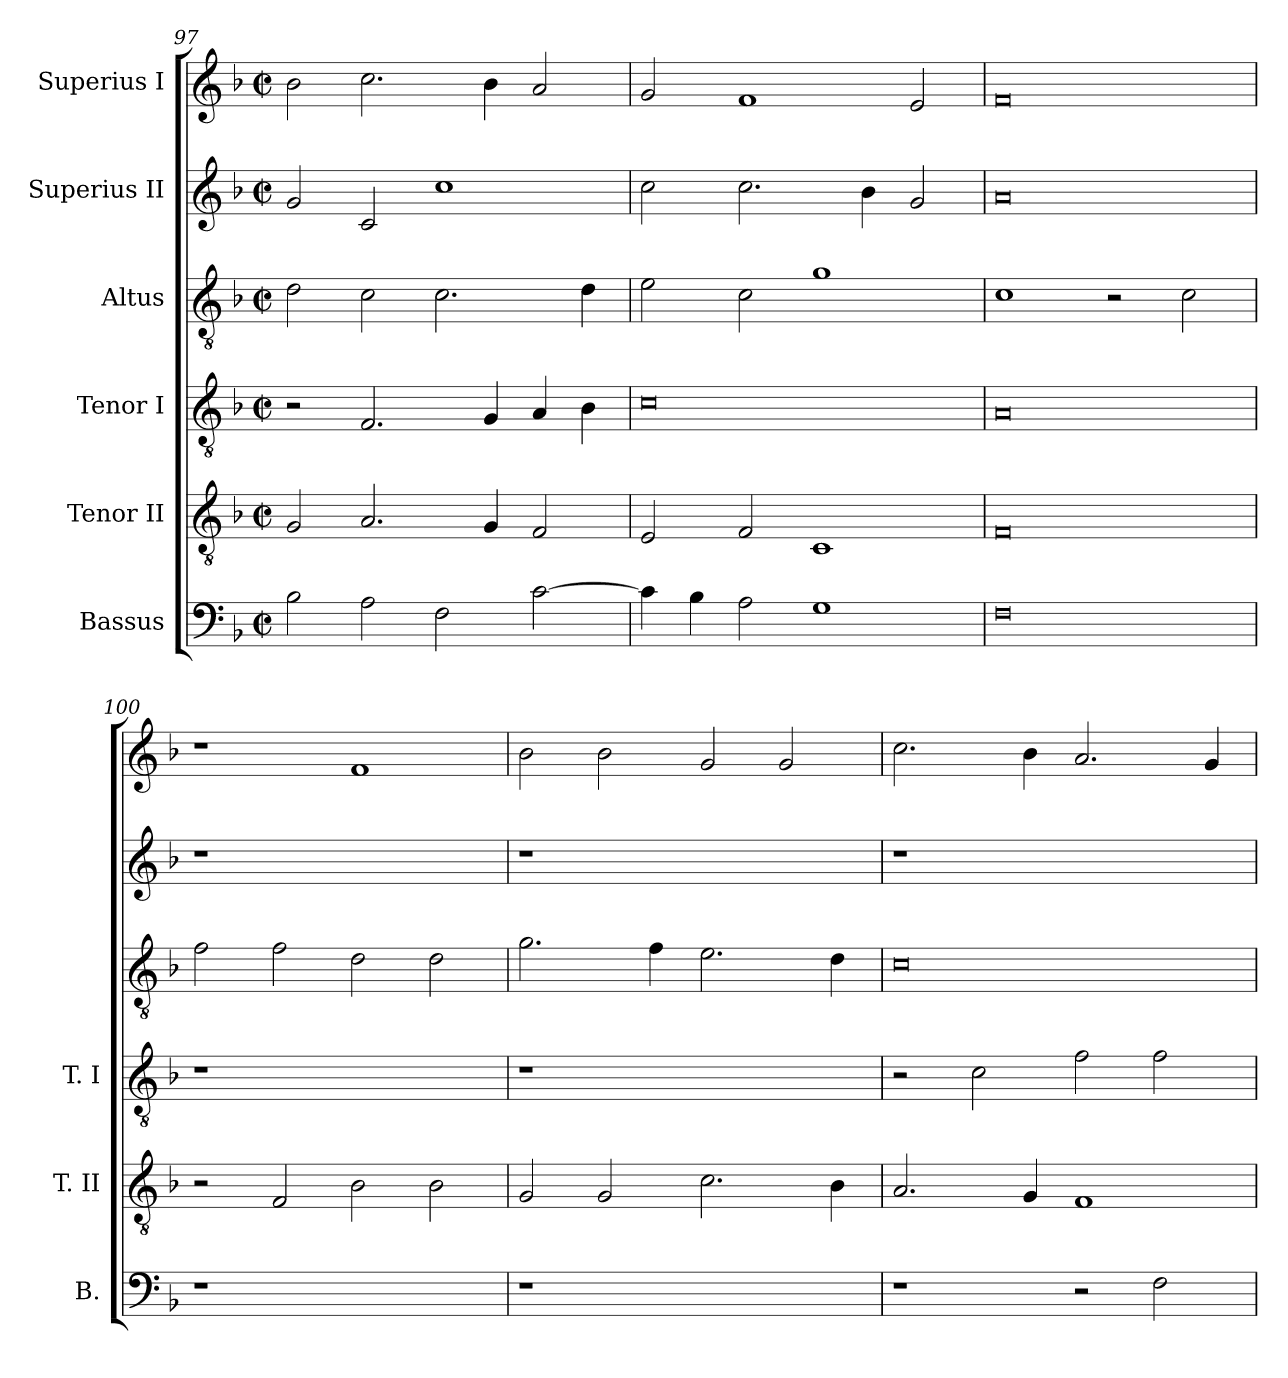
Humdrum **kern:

**kern	**kern	**kern	**kern	**kern	**kern
*part6	*part5	*part4	*part3	*part2	*part1
*staff6	*staff5	*staff4	*staff3	*staff2	*staff1
*I"Bassus	*I"Tenor II	*I"Tenor I	*I"Altus	*I"Superius II	*I"Superius I
*I'B.	*I'T. II	*I'T. I	*	*	*
*clefF4	*clefGv2	*clefGv2	*clefGv2	*clefG2	*clefG2
*	*ITrd7c12	*ITrd7c12	*ITrd7c12	*	*
*k[b-]	*k[b-]	*k[b-]	*k[b-]	*k[b-]	*k[b-]
*F:	*F:	*F:	*F:	*F:	*F:
*M2/2	*M2/2	*M2/2	*M2/2	*M2/2	*M2/2
*met(c|)	*met(c|)	*met(c|)	*met(c|)	*met(c|)	*met(c|)
=97	=97	=97	=97	=97	=97
2B-i\	2GGi/	2r	2Di\	2gi/	2b-i\
2Ai\	2.AAi/	2.FFi/	2Ci\	2ci/	2.cci\
2Fi\	.	.	2.Ci\	1cci	.
.	4GGi/	4GGi/	.	.	4b-i\
[>2ci\	2FFi/	4AAi/	.	.	2ai/
.	.	4BB-i\	4Di\	.	.
!!LO:PB:g=z
=98	=98	=98	=98	=98	=98
4ci\]	2EEi/	0Ci	2Ei\	2cci\	2gi/
4B-i\	.	.	.	.	.
2Ai\	2FFi/	.	2Ci\	2.cci\	1fi
1Gi	1CCi	.	1Gi	.	.
.	.	.	.	4b-i\	.
.	.	.	.	2gi/	2ei/
=99	=99	=99	=99	=99	=99
0Fi	0FFi	0AAi	1Ci	0ai	0fi
.	.	.	2r	.	.
.	.	.	2Ci\	.	.
=100	=100	=100	=100	=100	=100
!LO:N:vis=1	!	!LO:N:vis=1	!	!LO:N:vis=1	!
1r	2r	1r	2Fi\	1r	1r
.	2FFi/	.	2Fi\	.	.
1ryy	2BB-i\	1ryy	2Di\	1ryy	1fi
.	2BB-i\	.	2Di\	.	.
=101	=101	=101	=101	=101	=101
!LO:N:vis=1	!	!LO:N:vis=1	!	!LO:N:vis=1	!
1r	2GGi/	1r	2.Gi\	1r	2b-i\
.	2GGi/	.	.	.	2b-i\
.	.	.	4Fi\	.	.
1ryy	2.Ci\	1ryy	2.Ei\	1ryy	2gi/
.	.	.	.	.	2gi/
.	4BB-i\	.	4Di\	.	.
=102	=102	=102	=102	=102	=102
!	!	!	!	!LO:N:vis=1	!
1r	2.AAi/	2r	0Ci	1r	2.cci\
.	.	2Ci\	.	.	.
.	4GGi/	.	.	.	4b-i\
2r	1FFi	2Fi\	.	1ryy	2.ai/
2Fi\	.	2Fi\	.	.	.
.	.	.	.	.	4gi/
=	=	=	=	=	=
*-	*-	*-	*-	*-	*-
